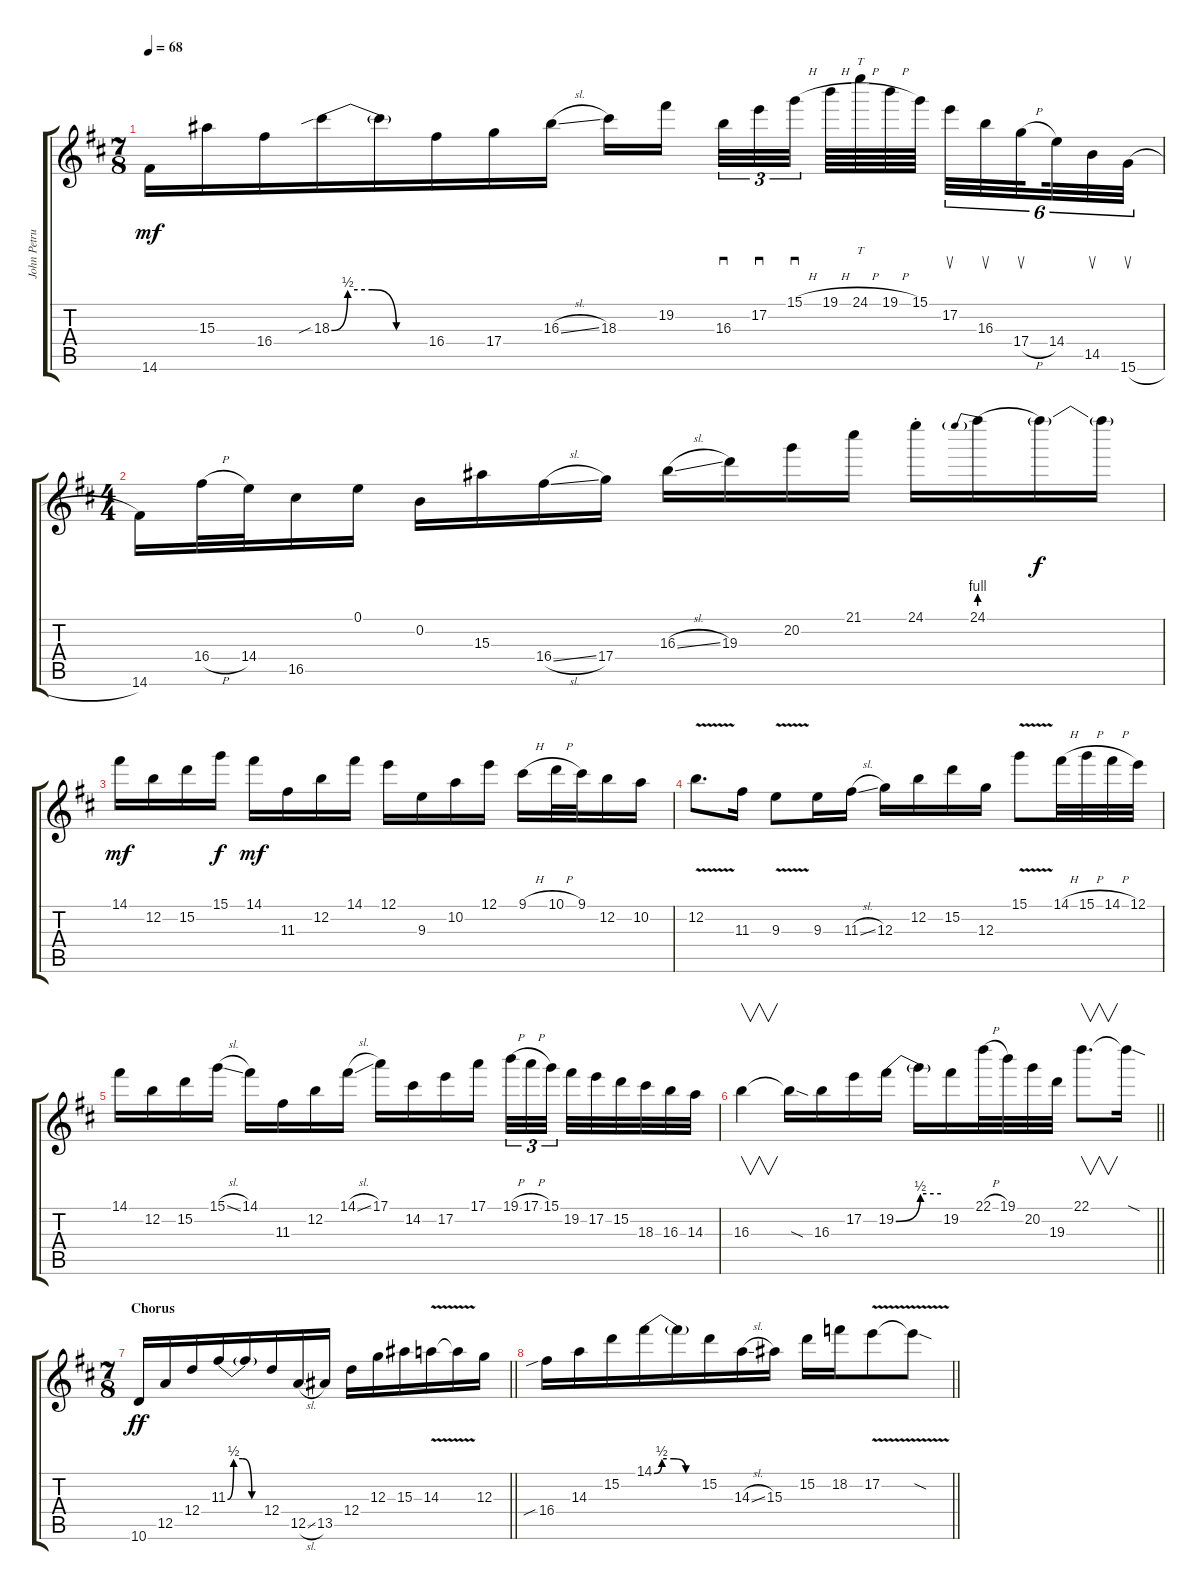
\track ("John Petrucci" "John Petru") {instrument distortionguitar}
\staff {score tabs}
\tuning (E4 B3 G3 D3 A2 E2) {hide}
\ts (7 8)
\tempo 68
\clef g2
\ks d
14.6.16{dy mf} 15.3.16 16.4.16 18.3{be (custom 0 0 10 2 25 2 40 0 60 0) sib}.16 18.3{t}.16 16.4.16 17.4.16 16.3{sl}.16 18.3.16 19.2.16 16.3.32{sd tu (3 2)} 17.2.32{sd tu (3 2)} 15.1{h}.32{sd tu (3 2) beam splitsecondary} 19.1{h}.64 24.1{h}.64{tt} 19.1{h}.64 15.1.64 17.2.32{su tu (6 4)} 16.3.32{su tu (6 4)} 17.4{h}.32{su tu (6 4) beam splitsecondary} 14.4.32{tu (6 4)} 14.5.32{su tu (6 4)} 15.6{h}.32{su tu (6 4)} |
\ts (4 4)
14.6.16 16.4{h}.32 14.4.32 16.5.16 0.1.16 0.2.16 15.3.16 16.4{sl}.16 17.4.16 16.3{sl}.16 19.3.16 20.2.16 21.1.16 24.1{st}.16 24.1{be (prebend 0 4 60 4)}.16 24.1{t}.16{dy f} 24.1{t}.16 |
14.1.16{dy mf} 12.2.16 15.2.16 15.1.16{dy f} 14.1.16{dy mf} 11.3.16 12.2.16 14.1.16 12.1.16 9.3.16 10.2.16 12.1.16 9.1{h}.16 10.1{h}.32 9.1.32 12.2.16 10.2.16 |
12.2{v}.8{d} 11.3.16 9.3{v}.8 9.3.16 11.3{sl}.16 12.3.16 12.2.16 15.2.16 12.3.16 15.1{v}.8 14.1{h}.32 15.1{h}.32 14.1{h}.32 12.1.32 |
14.1.16 12.2.16 15.2.16 15.1{sl}.16 14.1.16 11.3.16 12.2.16 14.1{sl}.16 17.1.16 14.2.16 17.2.16 17.1.16 19.1{h}.32{tu (3 2)} 17.1{h}.32{tu (3 2)} 15.1.32{tu (3 2) beam splitsecondary} 19.2.32 17.2.32 15.2.32 18.3.32 16.3.32 14.3.32 |
\barLineRight lightlight
16.3.4{v} 16.3{sod t}.16 16.3.16 17.2.16 19.2{be (bend 0 0 60 2)}.16 19.2{be (hold 0 2 60 2) t}.16 19.2.16 22.1{h}.32 19.1.32 20.2.32 19.3.32 22.1.8{v d} 22.1{sod t}.16 |
\ts (7 8)
\section ("" "Chorus")
\barLineRight lightlight
10.6.16{dy ff} 12.5.16 12.4.16 11.3{be (custom 0 0 10 2 25 2 40 0 60 0)}.16 11.3{t}.16 12.4.16 12.5{sl}.16 13.5.16 12.4.16 12.3.16 15.3.16 14.3{v}.16 14.3{v t}.16 12.3.16 |
\barLineRight lightlight
16.4{sib}.16 14.3.16 15.2.16 14.1{be (custom 0 0 10 2 25 2 40 0 60 0)}.16 14.1{t}.16 15.2.16 14.3{sl}.16 15.3.16 15.2.16 18.2.16 17.2{v}.8 17.2{sod t}.8
